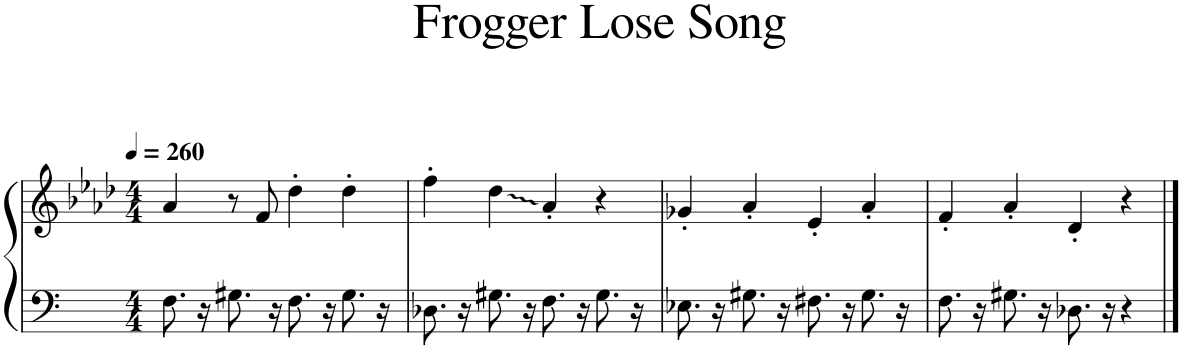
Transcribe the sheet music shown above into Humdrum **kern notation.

**kern	**kern
*part1	*part1
*staff2	*staff1
*I"Square Synthesizer	*
*I'Synth.	*
*clefF4	*clefG2
*	*k[b-e-a-d-]
*M4/4	*M4/4
*MM260	*MM260
=1	=1
8.F\	4a-/
16r	.
8.G#X\	8r
.	8f/
16r	.
8.F\	4dd-'\
16r	.
8.G#\	4dd-'\
16r	.
=2	=2
8.D-X\	4ff'\
16r	.
8.G#X\	4dd-\
16r	.
8.F\	4a-'/
16r	.
8.G#\	4r
16r	.
=3	=3
8.E-X\	4g-X'/
16r	.
8.G#X\	4a-'/
16r	.
8.F#X\	4e-'/
16r	.
8.G#\	4a-'/
16r	.
=4	=4
8.F\	4f'/
16r	.
8.G#X\	4a-'/
16r	.
8.D-X\	4d-'/
16r	.
4r	4r
==	==
*-	*-
